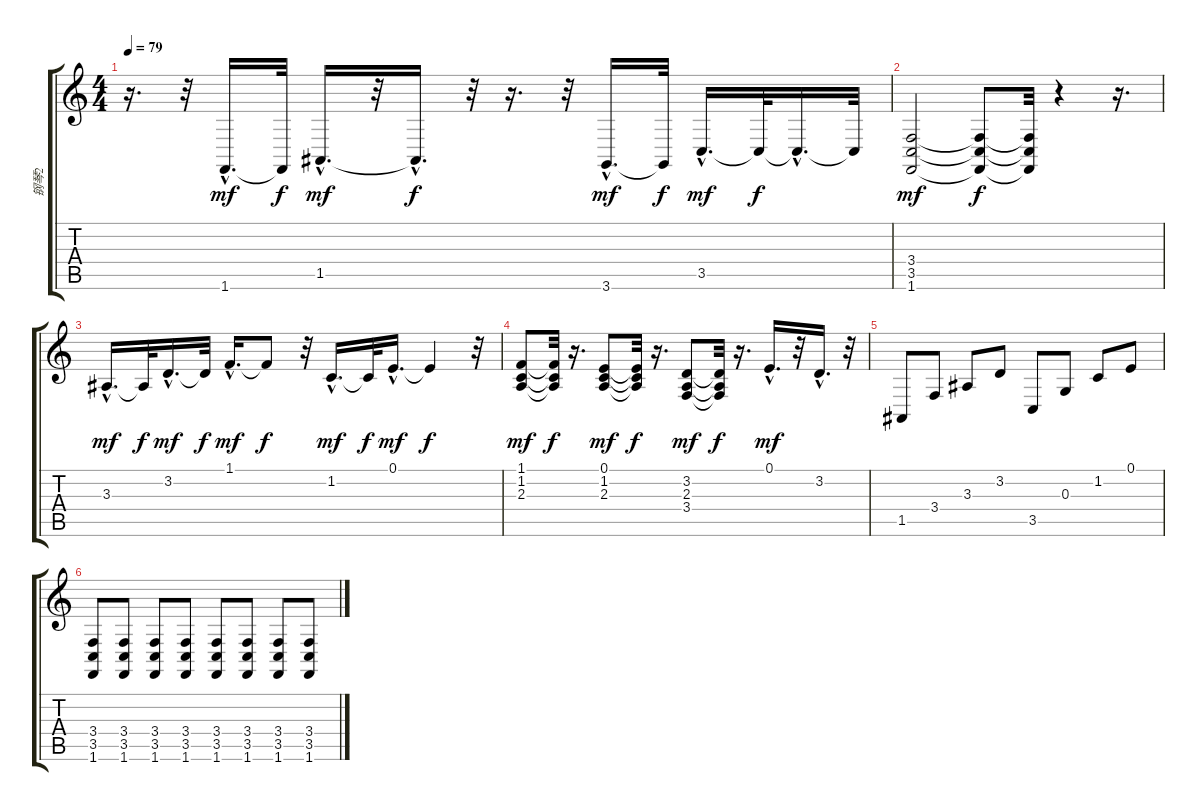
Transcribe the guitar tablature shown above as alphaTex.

\track ("钢琴2" "钢琴2") {instrument electricgrandpiano}
\staff {score tabs}
\tuning (E4 B3 G3 D3 A2 E2) {hide}
\ts (4 4)
\tempo 79
\clef g2
\ks c
r.16{d dy f} r.32 1.6{hac}.16{d dy mf} 1.6{t}.32{dy f} 1.5{hac}.16{d dy mf} r.32 1.5{hac t}.16{d dy f} r.32 r.16{d} r.32 3.6{hac}.16{d dy mf} 3.6{t}.32{dy f} 3.5{hac}.16{d dy mf} 3.5{t}.32{dy f} 3.5{hac t}.16{d} 3.5{t}.32 |
(3.4 3.5 1.6).2{dy mf} (3.4{t} 3.5{t} 1.6{t}).8{dy f} (3.4{t} 3.5{t} 1.6{t}).32 r.4 r.16{d} |
3.3{hac}.16{d dy mf} 3.3{t}.32{dy f} 3.2{hac}.16{d dy mf} 3.2{t}.32{dy f} 1.1{hac}.16{d dy mf} 1.1{t}.8{dy f} r.32 1.2{hac}.16{d dy mf} 1.2{t}.32{dy f} 0.1{hac}.16{d dy mf} 0.1{t}.4{dy f} r.32 |
(1.1 1.2 2.3).8{dy mf} (1.1{t} 1.2{t} 2.3{t}).32{dy f} r.16{d} (0.1 1.2 2.3).8{dy mf} (0.1{t} 1.2{t} 2.3{t}).32{dy f} r.16{d} (3.2 2.3 3.4).8{dy mf} (3.2{t} 2.3{t} 3.4{t}).32{dy f} r.16{d} 0.1{hac}.16{d dy mf} r.32 3.2{hac}.16{d} r.32 |
1.5.8 3.4.8 3.3.8 3.2.8 3.5.8 0.3.8 1.2.8 0.1.8 |
(3.4 3.5 1.6).8 (3.4 3.5 1.6).8 (3.4 3.5 1.6).8 (3.4 3.5 1.6).8 (3.4 3.5 1.6).8 (3.4 3.5 1.6).8 (3.4 3.5 1.6).8 (3.4 3.5 1.6).8
